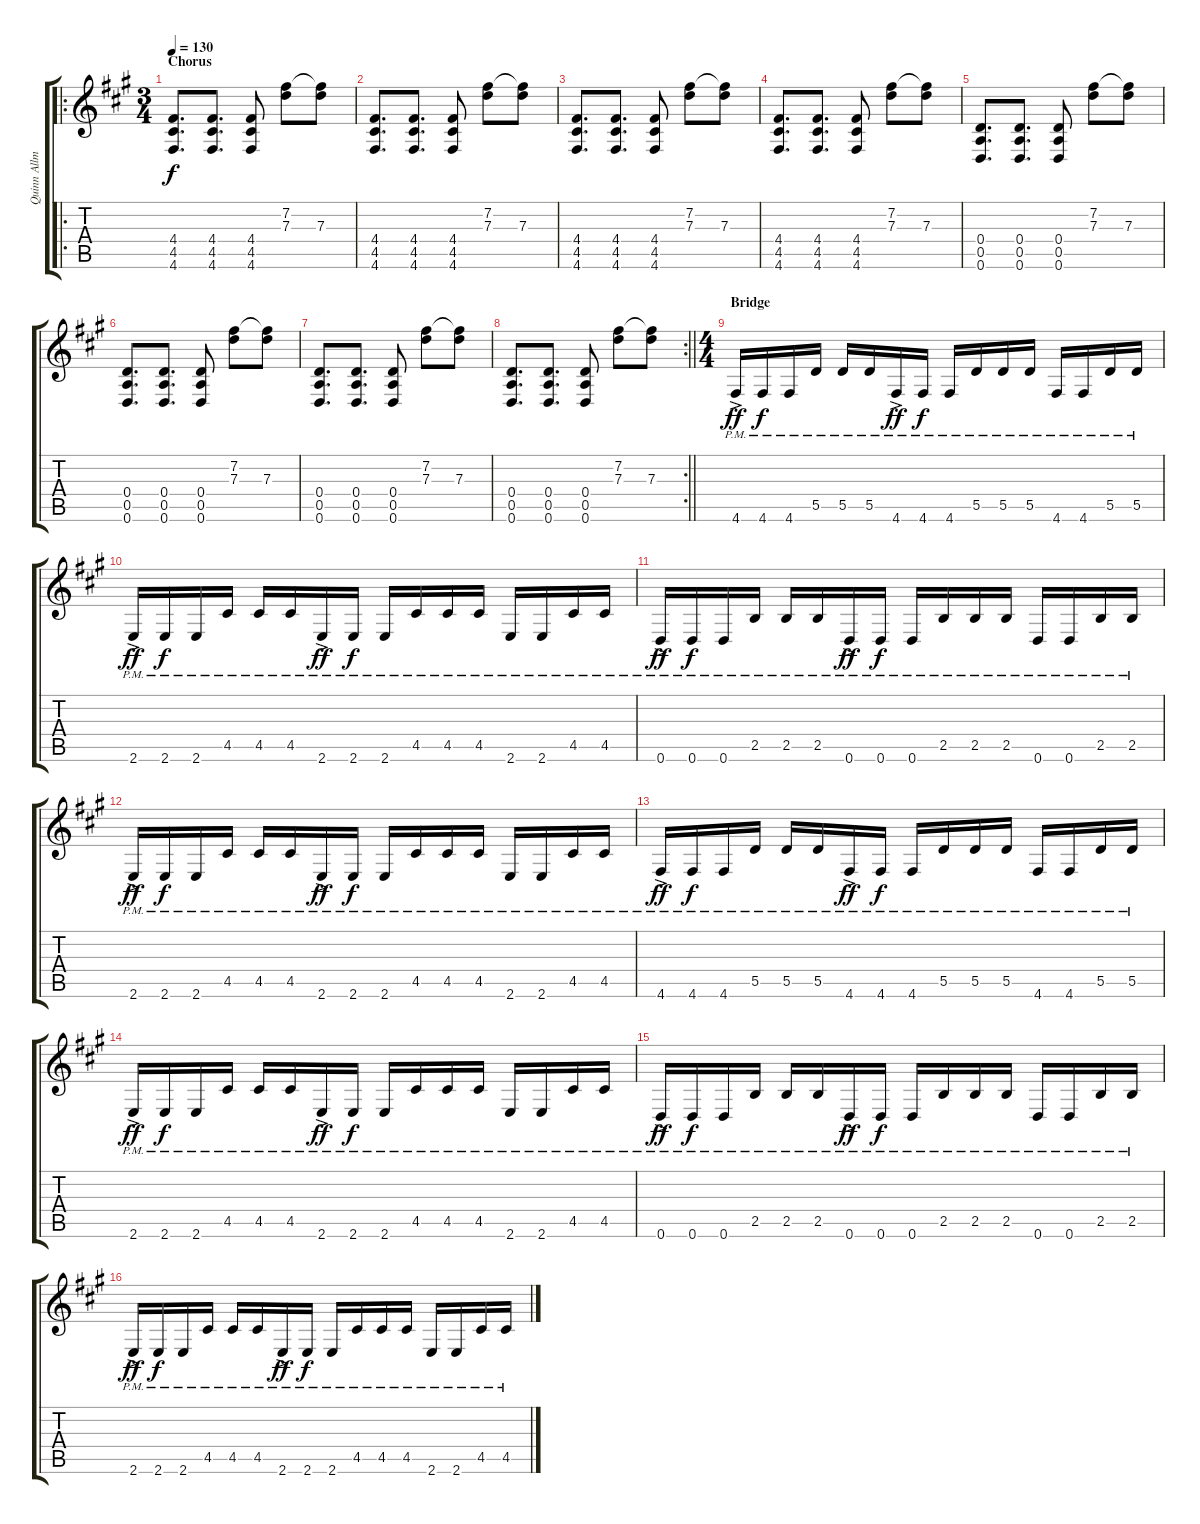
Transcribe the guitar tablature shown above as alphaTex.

\track ("Quinn Allman" "Quinn Allm") {instrument electricguitarclean}
\staff {score tabs}
\tuning (E4 B3 G3 D3 A2 D2) {hide}
\ro
\ts (3 4)
\section ("" "Chorus")
\tempo 130
\clef g2
\ks f#minor
(4.4 4.5 4.6).8{d dy f} (4.4 4.5 4.6).8{d} (4.4 4.5 4.6).8 (7.2 7.3).8 (7.2{t} 7.3).8 |
(4.4 4.5 4.6).8{d} (4.4 4.5 4.6).8{d} (4.4 4.5 4.6).8 (7.2 7.3).8 (7.2{t} 7.3).8 |
(4.4 4.5 4.6).8{d} (4.4 4.5 4.6).8{d} (4.4 4.5 4.6).8 (7.2 7.3).8 (7.2{t} 7.3).8 |
(4.4 4.5 4.6).8{d} (4.4 4.5 4.6).8{d} (4.4 4.5 4.6).8 (7.2 7.3).8 (7.2{t} 7.3).8 |
(0.4 0.5 0.6).8{d} (0.4 0.5 0.6).8{d} (0.4 0.5 0.6).8 (7.2 7.3).8 (7.2{t} 7.3).8 |
(0.4 0.5 0.6).8{d} (0.4 0.5 0.6).8{d} (0.4 0.5 0.6).8 (7.2 7.3).8 (7.2{t} 7.3).8 |
(0.4 0.5 0.6).8{d} (0.4 0.5 0.6).8{d} (0.4 0.5 0.6).8 (7.2 7.3).8 (7.2{t} 7.3).8 |
\rc 2
\barLineRight lightlight
(0.4 0.5 0.6).8{d} (0.4 0.5 0.6).8{d} (0.4 0.5 0.6).8 (7.2 7.3).8 (7.2{t} 7.3).8 |
\ts (4 4)
\section ("" "Bridge")
4.6{ac pm}.16{dy ff} 4.6{pm}.16{dy f} 4.6{pm}.16 5.5{pm}.16 5.5{pm}.16 5.5{pm}.16 4.6{ac pm}.16{dy ff} 4.6{pm}.16{dy f} 4.6{pm}.16 5.5{pm}.16 5.5{pm}.16 5.5{pm}.16 4.6{pm}.16 4.6{pm}.16 5.5{pm}.16 5.5{pm}.16 |
2.6{ac pm}.16{dy ff} 2.6{pm}.16{dy f} 2.6{pm}.16 4.5{pm}.16 4.5{pm}.16 4.5{pm}.16 2.6{ac pm}.16{dy ff} 2.6{pm}.16{dy f} 2.6{pm}.16 4.5{pm}.16 4.5{pm}.16 4.5{pm}.16 2.6{pm}.16 2.6{pm}.16 4.5{pm}.16 4.5{pm}.16 |
0.6{ac pm}.16{dy ff} 0.6{pm}.16{dy f} 0.6{pm}.16 2.5{pm}.16 2.5{pm}.16 2.5{pm}.16 0.6{ac pm}.16{dy ff} 0.6{pm}.16{dy f} 0.6{pm}.16 2.5{pm}.16 2.5{pm}.16 2.5{pm}.16 0.6{pm}.16 0.6{pm}.16 2.5{pm}.16 2.5{pm}.16 |
2.6{ac pm}.16{dy ff} 2.6{pm}.16{dy f} 2.6{pm}.16 4.5{pm}.16 4.5{pm}.16 4.5{pm}.16 2.6{ac pm}.16{dy ff} 2.6{pm}.16{dy f} 2.6{pm}.16 4.5{pm}.16 4.5{pm}.16 4.5{pm}.16 2.6{pm}.16 2.6{pm}.16 4.5{pm}.16 4.5{pm}.16 |
4.6{ac pm}.16{dy ff} 4.6{pm}.16{dy f} 4.6{pm}.16 5.5{pm}.16 5.5{pm}.16 5.5{pm}.16 4.6{ac pm}.16{dy ff} 4.6{pm}.16{dy f} 4.6{pm}.16 5.5{pm}.16 5.5{pm}.16 5.5{pm}.16 4.6{pm}.16 4.6{pm}.16 5.5{pm}.16 5.5{pm}.16 |
2.6{ac pm}.16{dy ff} 2.6{pm}.16{dy f} 2.6{pm}.16 4.5{pm}.16 4.5{pm}.16 4.5{pm}.16 2.6{ac pm}.16{dy ff} 2.6{pm}.16{dy f} 2.6{pm}.16 4.5{pm}.16 4.5{pm}.16 4.5{pm}.16 2.6{pm}.16 2.6{pm}.16 4.5{pm}.16 4.5{pm}.16 |
0.6{ac pm}.16{dy ff} 0.6{pm}.16{dy f} 0.6{pm}.16 2.5{pm}.16 2.5{pm}.16 2.5{pm}.16 0.6{ac pm}.16{dy ff} 0.6{pm}.16{dy f} 0.6{pm}.16 2.5{pm}.16 2.5{pm}.16 2.5{pm}.16 0.6{pm}.16 0.6{pm}.16 2.5{pm}.16 2.5{pm}.16 |
2.6{ac pm}.16{dy ff} 2.6{pm}.16{dy f} 2.6{pm}.16 4.5{pm}.16 4.5{pm}.16 4.5{pm}.16 2.6{ac pm}.16{dy ff} 2.6{pm}.16{dy f} 2.6{pm}.16 4.5{pm}.16 4.5{pm}.16 4.5{pm}.16 2.6{pm}.16 2.6{pm}.16 4.5{pm}.16 4.5{pm}.16
